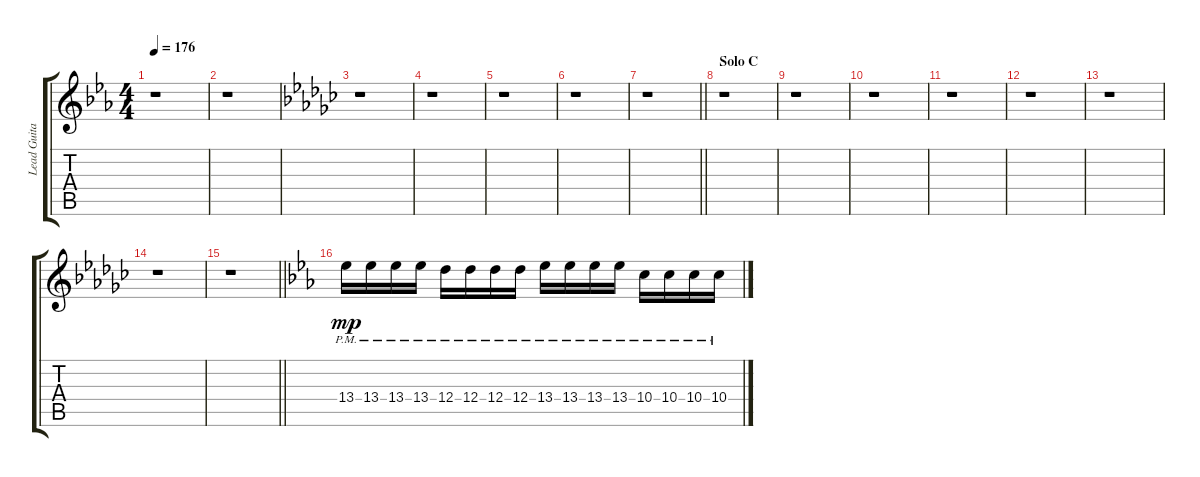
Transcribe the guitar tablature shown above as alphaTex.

\track ("Lead Guitar C" "Lead Guita") {instrument distortionguitar}
\staff {score tabs}
\tuning (E4 B3 G3 D3 A2 E2) {hide}
\ts (4 4)
\tempo 176
\clef g2
\ks cminor
r.1{dy f} |
r.1 |
\ks ebminor
r.1 |
r.1 |
r.1 |
r.1 |
\barLineRight lightlight
r.1 |
\section ("" "Solo C")
r.1 |
r.1 |
r.1 |
r.1 |
r.1 |
r.1 |
r.1 |
\barLineRight lightlight
r.1 |
\section ("" "")
\ks cminor
13.4{pm}.16{dy mp volume 10} 13.4{pm}.16 13.4{pm}.16 13.4{pm}.16 12.4{pm}.16 12.4{pm}.16 12.4{pm}.16 12.4{pm}.16 13.4{pm}.16 13.4{pm}.16 13.4{pm}.16 13.4{pm}.16 10.4{pm}.16 10.4{pm}.16 10.4{pm}.16 10.4{pm}.16
